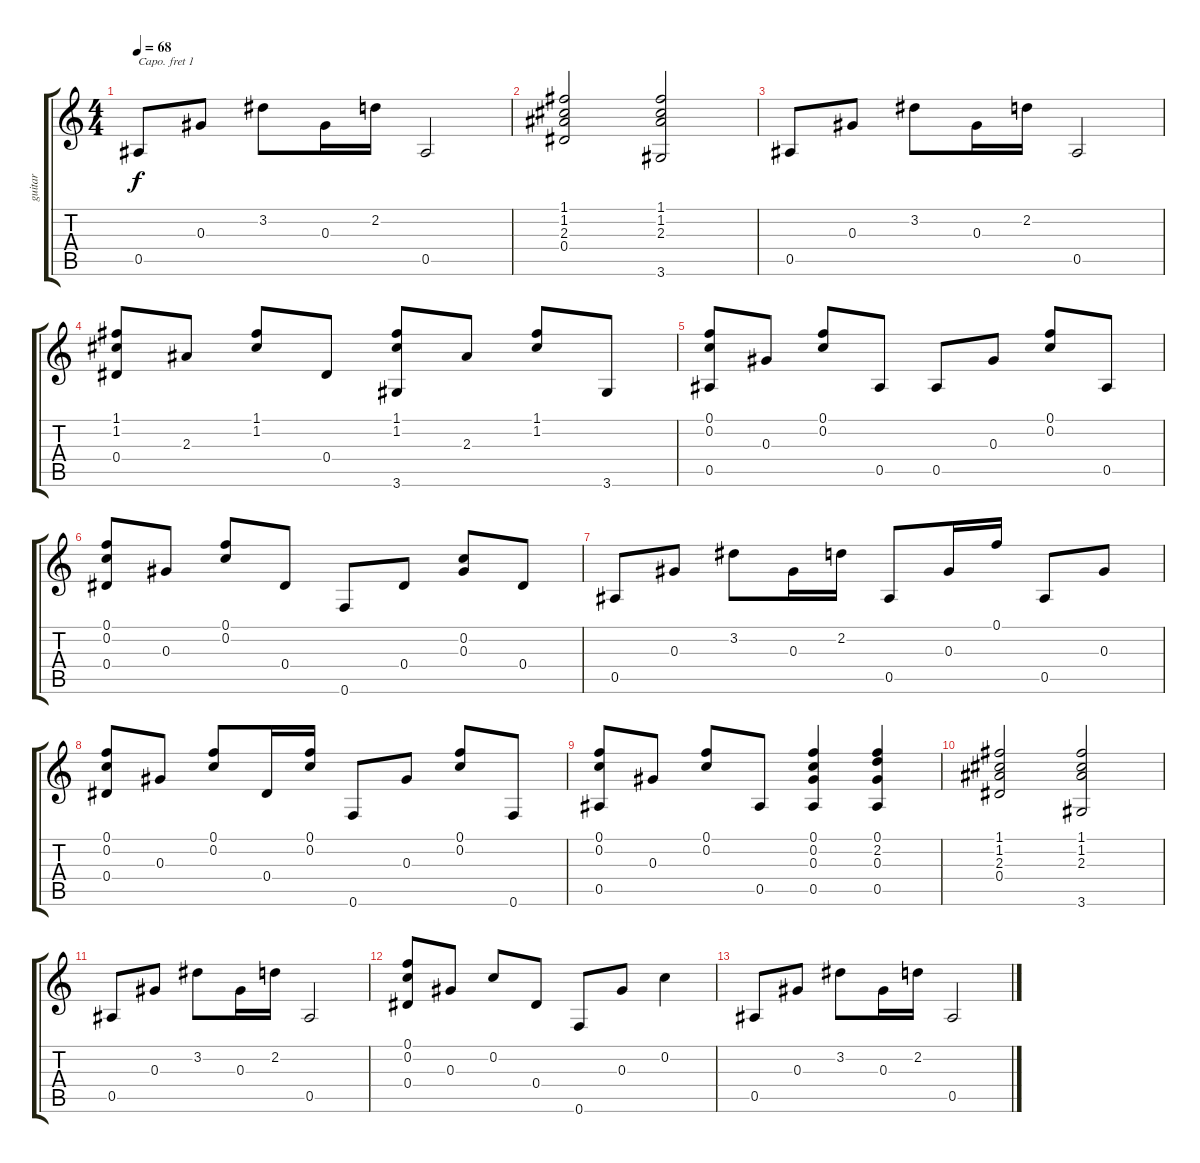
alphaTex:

\track ("guitar" "guitar") {instrument acousticguitarsteel}
\staff {score tabs}
\capo 1
\tuning (E4 B3 G3 D3 A2 E2) {hide}
\ts (4 4)
\tempo 68
\clef g2
\ks c
0.5.8{dy f} 0.3.8 3.2.8 0.3.16 2.2.16 0.5.2 |
(1.1 1.2 2.3 0.4).2 (1.1 1.2 2.3 3.6).2 |
0.5.8 0.3.8 3.2.8 0.3.16 2.2.16 0.5.2 |
(1.1 1.2 0.4).8 2.3.8 (1.1 1.2).8 0.4.8 (1.1 1.2 3.6).8 2.3.8 (1.1 1.2).8 3.6.8 |
(0.1 0.2 0.5).8 0.3.8 (0.1 0.2).8 0.5.8 0.5.8 0.3.8 (0.1 0.2).8 0.5.8 |
(0.1 0.2 0.4).8 0.3.8 (0.1 0.2).8 0.4.8 0.6.8 0.4.8 (0.2 0.3).8 0.4.8 |
0.5.8 0.3.8 3.2.8 0.3.16 2.2.16 0.5.8 0.3.16 0.1.16 0.5.8 0.3.8 |
(0.1 0.2 0.4).8 0.3.8 (0.1 0.2).8 0.4.16 (0.1 0.2).16 0.6.8 0.3.8 (0.1 0.2).8 0.6.8 |
(0.1 0.2 0.5).8 0.3.8 (0.1 0.2).8 0.5.8 (0.1 0.2 0.3 0.5).4 (0.1 2.2 0.3 0.5).4 |
(1.1 1.2 2.3 0.4).2 (1.1 1.2 2.3 3.6).2 |
0.5.8 0.3.8 3.2.8 0.3.16 2.2.16 0.5.2 |
(0.1 0.2 0.4).8 0.3.8 0.2.8 0.4.8 0.6.8 0.3.8 0.2.4 |
0.5.8 0.3.8 3.2.8 0.3.16 2.2.16 0.5.2
